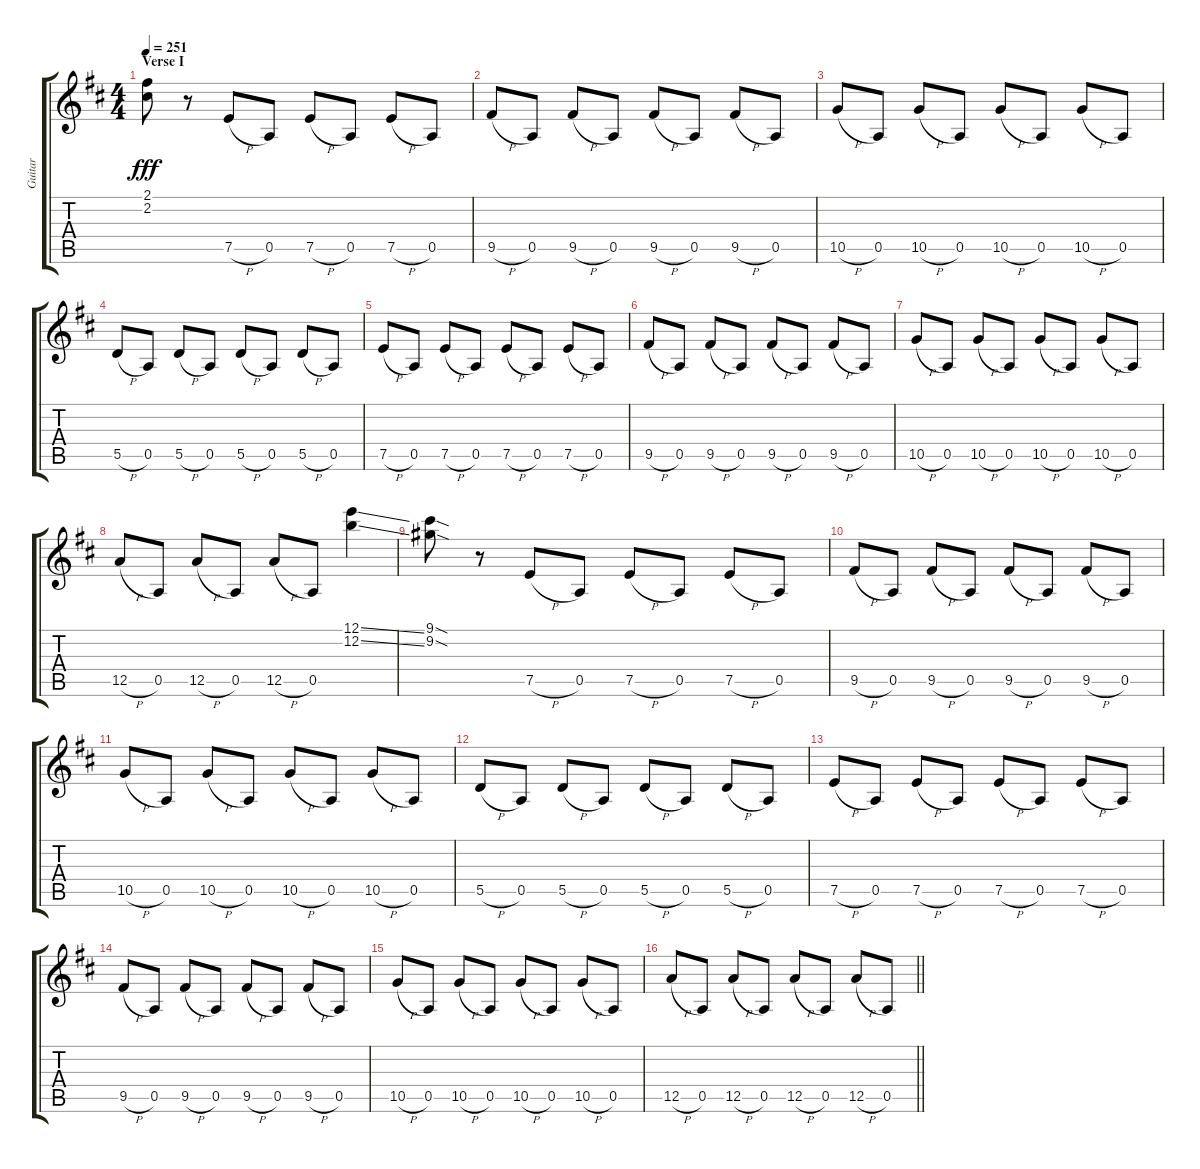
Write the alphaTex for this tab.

\track ("Guitar" "Guitar") {instrument distortionguitar}
\staff {score tabs}
\tuning (E4 B3 G3 D3 A2 E2) {hide}
\ts (4 4)
\section ("" "Verse I")
\tempo 251
\clef g2
\ks d
(2.1 2.2).8{dy fff} r.8 7.5{h}.8 0.5.8 7.5{h}.8 0.5.8 7.5{h}.8 0.5.8 |
9.5{h}.8 0.5.8 9.5{h}.8 0.5.8 9.5{h}.8 0.5.8 9.5{h}.8 0.5.8 |
10.5{h}.8 0.5.8 10.5{h}.8 0.5.8 10.5{h}.8 0.5.8 10.5{h}.8 0.5.8 |
5.5{h}.8 0.5.8 5.5{h}.8 0.5.8 5.5{h}.8 0.5.8 5.5{h}.8 0.5.8 |
7.5{h}.8 0.5.8 7.5{h}.8 0.5.8 7.5{h}.8 0.5.8 7.5{h}.8 0.5.8 |
9.5{h}.8 0.5.8 9.5{h}.8 0.5.8 9.5{h}.8 0.5.8 9.5{h}.8 0.5.8 |
10.5{h}.8 0.5.8 10.5{h}.8 0.5.8 10.5{h}.8 0.5.8 10.5{h}.8 0.5.8 |
12.5{h}.8 0.5.8 12.5{h}.8 0.5.8 12.5{h}.8 0.5.8 (12.1{ss} 12.2{ss}).4 |
(9.1{sod} 9.2{sod}).8 r.8 7.5{h}.8 0.5.8 7.5{h}.8 0.5.8 7.5{h}.8 0.5.8 |
9.5{h}.8 0.5.8 9.5{h}.8 0.5.8 9.5{h}.8 0.5.8 9.5{h}.8 0.5.8 |
10.5{h}.8 0.5.8 10.5{h}.8 0.5.8 10.5{h}.8 0.5.8 10.5{h}.8 0.5.8 |
5.5{h}.8 0.5.8 5.5{h}.8 0.5.8 5.5{h}.8 0.5.8 5.5{h}.8 0.5.8 |
7.5{h}.8 0.5.8 7.5{h}.8 0.5.8 7.5{h}.8 0.5.8 7.5{h}.8 0.5.8 |
9.5{h}.8 0.5.8 9.5{h}.8 0.5.8 9.5{h}.8 0.5.8 9.5{h}.8 0.5.8 |
10.5{h}.8 0.5.8 10.5{h}.8 0.5.8 10.5{h}.8 0.5.8 10.5{h}.8 0.5.8 |
\barLineRight lightlight
12.5{h}.8 0.5.8 12.5{h}.8 0.5.8 12.5{h}.8 0.5.8 12.5{h}.8 0.5.8
